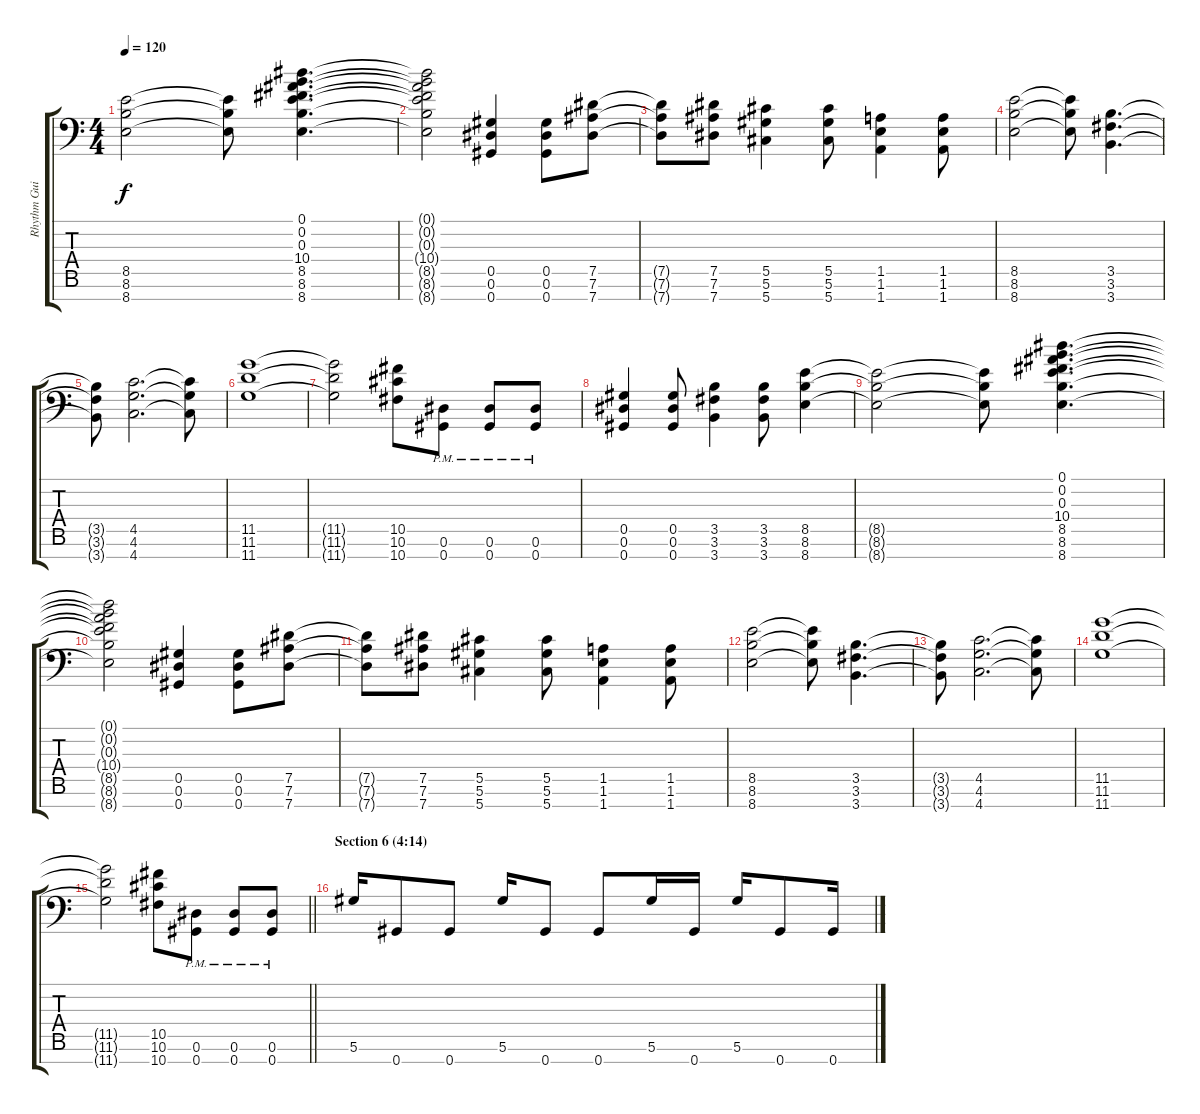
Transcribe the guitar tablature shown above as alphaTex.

\track ("Rhythm Guitar" "Rhythm Gui") {instrument distortionguitar}
\staff {score tabs}
\tuning (Eb4 Bb3 Gb3 Db3 Ab2 Eb2 Ab1) {hide}
\ts (4 4)
\tempo 120
\clef f4
\ks c
(8.5{t} 8.6{t} 8.7{t}).2{dy f} (8.5{t} 8.6{t} 8.7{t}).8 (0.1 0.2 0.3 10.4 8.5 8.6 8.7).4{d} |
(0.1{t} 0.2{t} 0.3{t} 10.4{t} 8.5{t} 8.6{t} 8.7{t}).2 (0.5 0.6 0.7).4 (0.5 0.6 0.7).8 (7.5 7.6 7.7).8 |
(7.5{t} 7.6{t} 7.7{t}).8 (7.5 7.6 7.7).8 (5.5 5.6 5.7).4 (5.5 5.6 5.7).8 (1.5 1.6 1.7).4 (1.5 1.6 1.7).8 |
(8.5 8.6 8.7).2 (8.5{t} 8.6{t} 8.7{t}).8 (3.5 3.6 3.7).4{d} |
(3.5{t} 3.6{t} 3.7{t}).8 (4.5 4.6 4.7).2{d} (4.5{t} 4.6{t} 4.7{t}).8 |
(11.5 11.6 11.7).1 |
(11.5{t} 11.6{t} 11.7{t}).2 (10.5 10.6 10.7).8 (0.6{pm} 0.7{pm}).8 (0.6{pm} 0.7{pm}).8 (0.6{pm} 0.7{pm}).8 |
(0.5 0.6 0.7).4 (0.5 0.6 0.7).8 (3.5 3.6 3.7).4 (3.5 3.6 3.7).8 (8.5 8.6 8.7).4 |
(8.5{t} 8.6{t} 8.7{t}).2 (8.5{t} 8.6{t} 8.7{t}).8 (0.1 0.2 0.3 10.4 8.5 8.6 8.7).4{d} |
(0.1{t} 0.2{t} 0.3{t} 10.4{t} 8.5{t} 8.6{t} 8.7{t}).2 (0.5 0.6 0.7).4 (0.5 0.6 0.7).8 (7.5 7.6 7.7).8 |
(7.5{t} 7.6{t} 7.7{t}).8 (7.5 7.6 7.7).8 (5.5 5.6 5.7).4 (5.5 5.6 5.7).8 (1.5 1.6 1.7).4 (1.5 1.6 1.7).8 |
(8.5 8.6 8.7).2 (8.5{t} 8.6{t} 8.7{t}).8 (3.5 3.6 3.7).4{d} |
(3.5{t} 3.6{t} 3.7{t}).8 (4.5 4.6 4.7).2{d} (4.5{t} 4.6{t} 4.7{t}).8 |
(11.5 11.6 11.7).1 |
\barLineRight lightlight
(11.5{t} 11.6{t} 11.7{t}).2 (10.5 10.6 10.7).8 (0.6{pm} 0.7{pm}).8 (0.6{pm} 0.7{pm}).8 (0.6{pm} 0.7{pm}).8 |
\section ("" "Section 6 (4:14)")
5.6.16 0.7.8 0.7.8 5.6.16 0.7.8 0.7.8 5.6.16 0.7.16 5.6.16 0.7.8 0.7.16
